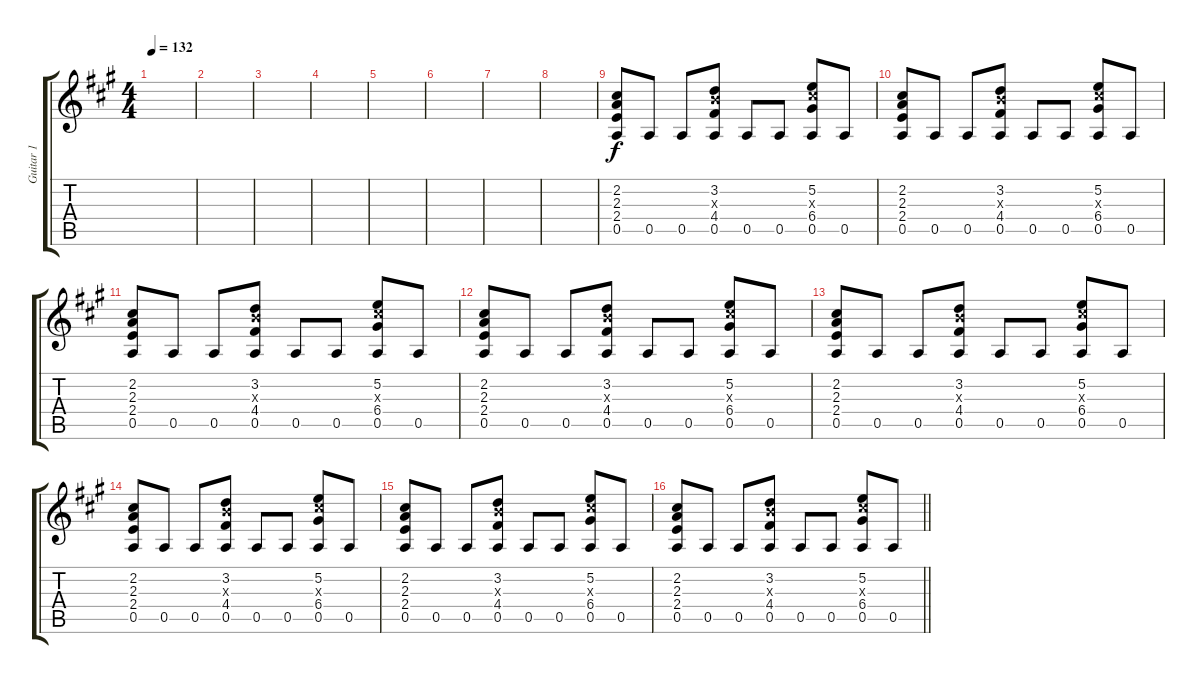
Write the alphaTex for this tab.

\track ("Guitar 1" "Guitar 1") {instrument electricguitarjazz}
\staff {score tabs}
\tuning (E4 B3 G3 D3 A2 E2) {hide}
\ts (4 4)
\tempo 132
\clef g2
\ks a
|
|
|
|
|
|
|
|
(2.2 2.3 2.4 0.5).8 0.5.8 0.5.8 (3.2 4.3{x} 4.4 0.5).8 0.5.8 0.5.8 (5.2 6.3{x} 6.4 0.5).8 0.5.8 |
(2.2 2.3 2.4 0.5).8 0.5.8 0.5.8 (3.2 4.3{x} 4.4 0.5).8 0.5.8 0.5.8 (5.2 6.3{x} 6.4 0.5).8 0.5.8 |
(2.2 2.3 2.4 0.5).8 0.5.8 0.5.8 (3.2 4.3{x} 4.4 0.5).8 0.5.8 0.5.8 (5.2 6.3{x} 6.4 0.5).8 0.5.8 |
(2.2 2.3 2.4 0.5).8 0.5.8 0.5.8 (3.2 4.3{x} 4.4 0.5).8 0.5.8 0.5.8 (5.2 6.3{x} 6.4 0.5).8 0.5.8 |
(2.2 2.3 2.4 0.5).8 0.5.8 0.5.8 (3.2 4.3{x} 4.4 0.5).8 0.5.8 0.5.8 (5.2 6.3{x} 6.4 0.5).8 0.5.8 |
(2.2 2.3 2.4 0.5).8 0.5.8 0.5.8 (3.2 4.3{x} 4.4 0.5).8 0.5.8 0.5.8 (5.2 6.3{x} 6.4 0.5).8 0.5.8 |
(2.2 2.3 2.4 0.5).8 0.5.8 0.5.8 (3.2 4.3{x} 4.4 0.5).8 0.5.8 0.5.8 (5.2 6.3{x} 6.4 0.5).8 0.5.8 |
\barLineRight lightlight
(2.2 2.3 2.4 0.5).8 0.5.8 0.5.8 (3.2 4.3{x} 4.4 0.5).8 0.5.8 0.5.8 (5.2 6.3{x} 6.4 0.5).8 0.5.8
